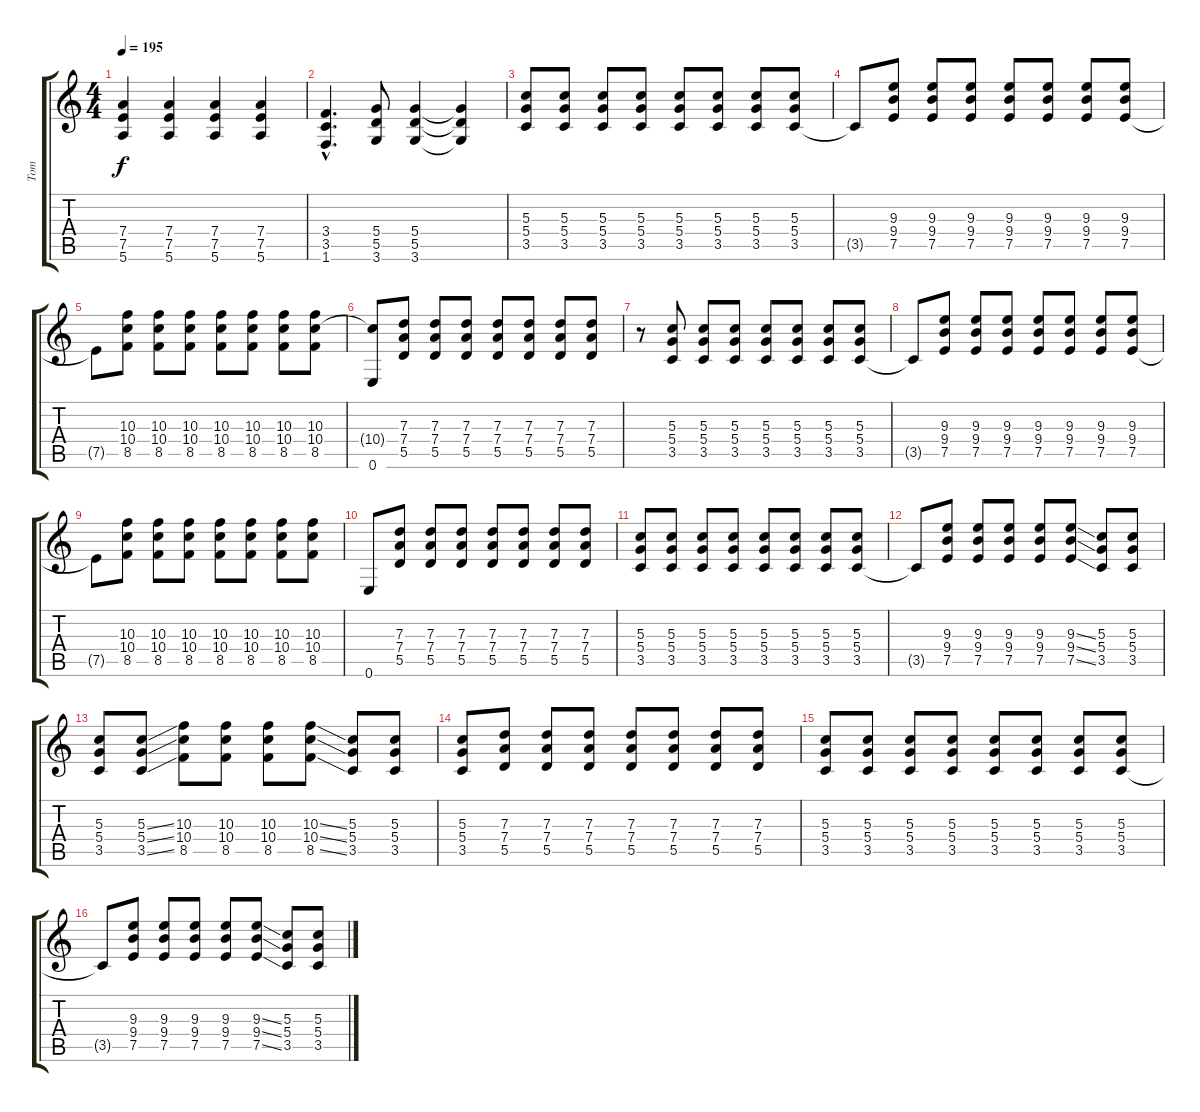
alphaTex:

\track ("Tom" "Tom") {instrument overdrivenguitar}
\staff {score tabs}
\tuning (E4 B3 G3 D3 A2 E2) {hide}
\ts (4 4)
\tempo 195
\clef g2
\ks c
(7.4 7.5 5.6).4{dy f} (7.4 7.5 5.6).4 (7.4 7.5 5.6).4 (7.4 7.5 5.6).4 |
(3.4{hac} 3.5{hac} 1.6{hac}).4{d} (5.4 5.5 3.6).8 (5.4 5.5 3.6).4 (5.4{t} 5.5{t} 3.6{t}).4 |
(5.3 5.4 3.5).8{instrument electricguitarmuted} (5.3 5.4 3.5).8 (5.3 5.4 3.5).8 (5.3 5.4 3.5).8 (5.3 5.4 3.5).8 (5.3 5.4 3.5).8 (5.3 5.4 3.5).8 (5.3 5.4 3.5).8 |
3.5{t}.8 (9.3 9.4 7.5).8 (9.3 9.4 7.5).8 (9.3 9.4 7.5).8 (9.3 9.4 7.5).8 (9.3 9.4 7.5).8 (9.3 9.4 7.5).8 (9.3 9.4 7.5).8 |
7.5{t}.8 (10.3 10.4 8.5).8 (10.3 10.4 8.5).8 (10.3 10.4 8.5).8 (10.3 10.4 8.5).8 (10.3 10.4 8.5).8 (10.3 10.4 8.5).8 (10.3 10.4 8.5).8 |
(10.4{t} 0.6).8 (7.3 7.4 5.5).8 (7.3 7.4 5.5).8 (7.3 7.4 5.5).8 (7.3 7.4 5.5).8 (7.3 7.4 5.5).8 (7.3 7.4 5.5).8 (7.3 7.4 5.5).8 |
r.8 (5.3 5.4 3.5).8 (5.3 5.4 3.5).8 (5.3 5.4 3.5).8 (5.3 5.4 3.5).8 (5.3 5.4 3.5).8 (5.3 5.4 3.5).8 (5.3 5.4 3.5).8 |
3.5{t}.8 (9.3 9.4 7.5).8 (9.3 9.4 7.5).8 (9.3 9.4 7.5).8 (9.3 9.4 7.5).8 (9.3 9.4 7.5).8 (9.3 9.4 7.5).8 (9.3 9.4 7.5).8 |
7.5{t}.8 (10.3 10.4 8.5).8 (10.3 10.4 8.5).8 (10.3 10.4 8.5).8 (10.3 10.4 8.5).8 (10.3 10.4 8.5).8 (10.3 10.4 8.5).8 (10.3 10.4 8.5).8 |
0.6.8 (7.3 7.4 5.5).8 (7.3 7.4 5.5).8 (7.3 7.4 5.5).8 (7.3 7.4 5.5).8 (7.3 7.4 5.5).8 (7.3 7.4 5.5).8 (7.3 7.4 5.5).8 |
(5.3 5.4 3.5).8{instrument overdrivenguitar} (5.3 5.4 3.5).8 (5.3 5.4 3.5).8 (5.3 5.4 3.5).8 (5.3 5.4 3.5).8 (5.3 5.4 3.5).8 (5.3 5.4 3.5).8 (5.3 5.4 3.5).8 |
3.5{t}.8 (9.3 9.4 7.5).8 (9.3 9.4 7.5).8 (9.3 9.4 7.5).8 (9.3 9.4 7.5).8 (9.3{ss} 9.4{ss} 7.5{ss}).8 (5.3 5.4 3.5).8 (5.3 5.4 3.5).8 |
(5.3 5.4 3.5).8 (5.3{ss} 5.4{ss} 3.5{ss}).8 (10.3 10.4 8.5).8 (10.3 10.4 8.5).8 (10.3 10.4 8.5).8 (10.3{ss} 10.4{ss} 8.5{ss}).8 (5.3 5.4 3.5).8 (5.3 5.4 3.5).8 |
(5.3 5.4 3.5).8 (7.3 7.4 5.5).8 (7.3 7.4 5.5).8 (7.3 7.4 5.5).8 (7.3 7.4 5.5).8 (7.3 7.4 5.5).8 (7.3 7.4 5.5).8 (7.3 7.4 5.5).8 |
(5.3 5.4 3.5).8 (5.3 5.4 3.5).8 (5.3 5.4 3.5).8 (5.3 5.4 3.5).8 (5.3 5.4 3.5).8 (5.3 5.4 3.5).8 (5.3 5.4 3.5).8 (5.3 5.4 3.5).8 |
3.5{t}.8 (9.3 9.4 7.5).8 (9.3 9.4 7.5).8 (9.3 9.4 7.5).8 (9.3 9.4 7.5).8 (9.3{ss} 9.4{ss} 7.5{ss}).8 (5.3 5.4 3.5).8 (5.3 5.4 3.5).8
